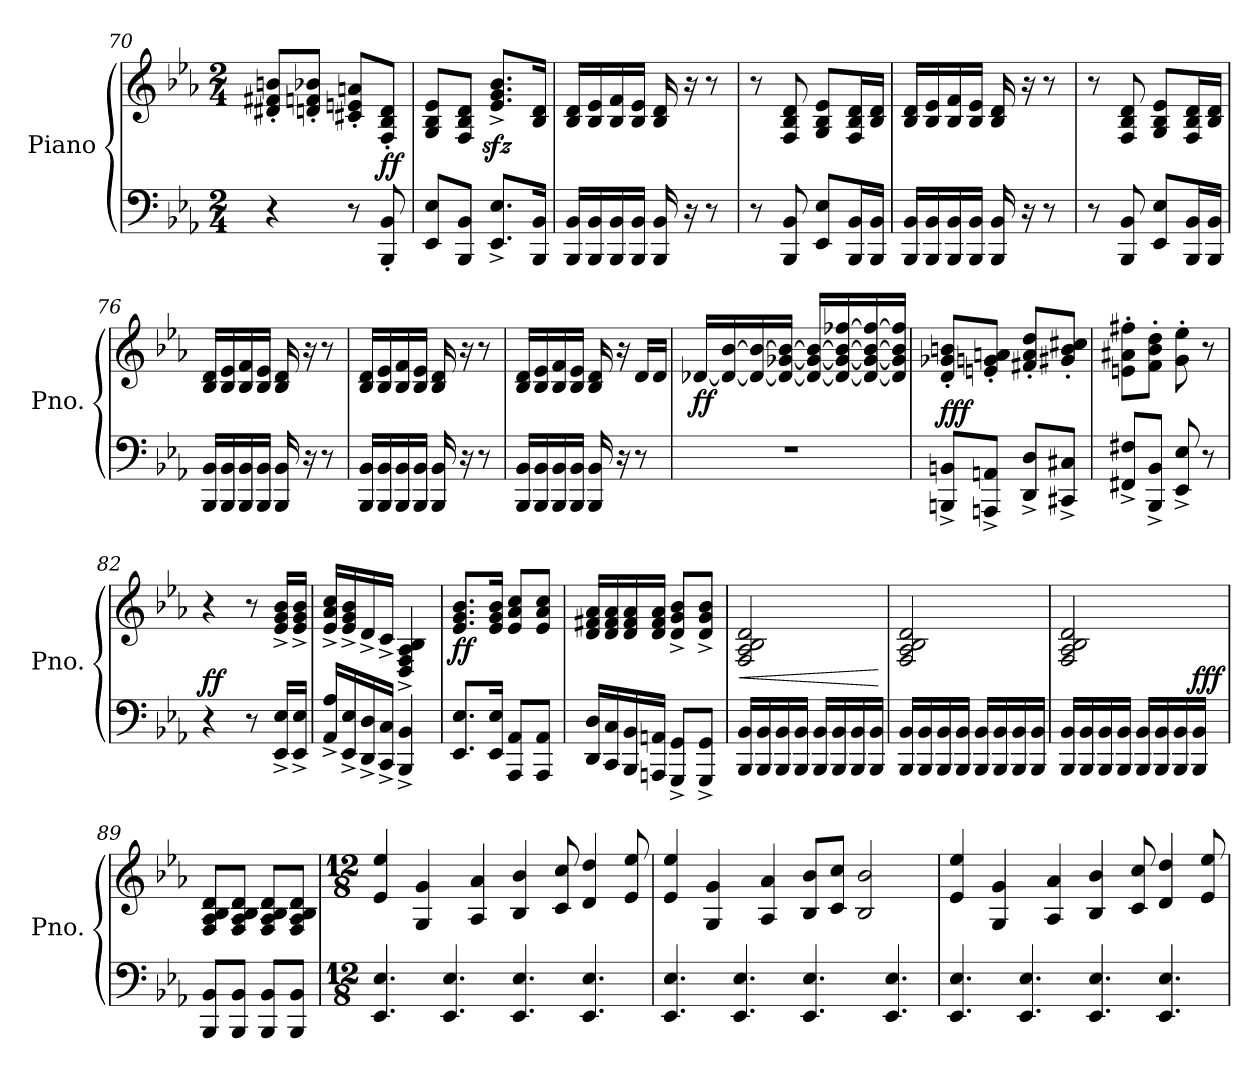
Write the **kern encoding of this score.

**kern	**kern	**dynam
*part1	*part1	*part1
*staff2	*staff1	*staff1/2
*I"Piano	*	*
*I'Pno.	*	*
*clefF4	*clefG2	*
*k[b-e-a-]	*k[b-e-a-]	*
*M2/4	*M2/4	*
=70	=70	=70
4r	8d#X/' 8f#X/' 8bn/'L	.
.	8dn/' 8fn/' 8b-X/'J	.
8r	8c#X/' 8en/' 8an/'L	.
!	!	!LO:DY:b
8BBB-/' 8BB-/'	8F/' 8B-/' 8d/'J	ff
=71	=71	=71
8EE-/ 8E-/L	8G/ 8B-/ 8e-/L	.
8BBB-/ 8BB-/J	8F/ 8B-/ 8d/J	.
8.EE-/^ 8.E-/^L	8.e-/zz<^ 8.g/zz<^ 8.b-/zz<^L	.
16BBB-/ 16BB-/Jk	16B-/ 16d/Jk	.
!!LO:PB:g=z
=72	=72	=72
16BBB-/ 16BB-/LL	16B-/ 16d/LL	.
16BBB-/ 16BB-/	16B-/ 16e-/	.
16BBB-/ 16BB-/	16B-/ 16f/	.
16BBB-/ 16BB-/JJ	16B-/ 16e-/JJ	.
16BBB-/ 16BB-/	16B-/ 16d/	.
16r	16r	.
8r	8r	.
=73	=73	=73
8r	8r	.
8BBB-/ 8BB-/	8F/ 8B-/ 8d/	.
8EE-/ 8E-/L	8G/ 8B-/ 8e-/L	.
16BBB-/ 16BB-/L	16F/ 16B-/ 16d/L	.
16BBB-/ 16BB-/JJ	16B-/ 16d/JJ	.
=74	=74	=74
16BBB-/ 16BB-/LL	16B-/ 16d/LL	.
16BBB-/ 16BB-/	16B-/ 16e-/	.
16BBB-/ 16BB-/	16B-/ 16f/	.
16BBB-/ 16BB-/JJ	16B-/ 16e-/JJ	.
16BBB-/ 16BB-/	16B-/ 16d/	.
16r	16r	.
8r	8r	.
=75	=75	=75
8r	8r	.
8BBB-/ 8BB-/	8F/ 8B-/ 8d/	.
8EE-/ 8E-/L	8G/ 8B-/ 8e-/L	.
16BBB-/ 16BB-/L	16F/ 16B-/ 16d/L	.
16BBB-/ 16BB-/JJ	16B-/ 16d/JJ	.
=76	=76	=76
16BBB-/ 16BB-/LL	16B-/ 16d/LL	.
16BBB-/ 16BB-/	16B-/ 16e-/	.
16BBB-/ 16BB-/	16B-/ 16f/	.
16BBB-/ 16BB-/JJ	16B-/ 16e-/JJ	.
16BBB-/ 16BB-/	16B-/ 16d/	.
16r	16r	.
8r	8r	.
!!LO:LB:g=z
=77	=77	=77
16BBB-/ 16BB-/LL	16B-/ 16d/LL	.
16BBB-/ 16BB-/	16B-/ 16e-/	.
16BBB-/ 16BB-/	16B-/ 16f/	.
16BBB-/ 16BB-/JJ	16B-/ 16e-/JJ	.
16BBB-/ 16BB-/	16B-/ 16d/	.
16r	16r	.
8r	8r	.
=78	=78	=78
16BBB-/ 16BB-/LL	16B-/ 16d/LL	.
16BBB-/ 16BB-/	16B-/ 16e-/	.
16BBB-/ 16BB-/	16B-/ 16f/	.
16BBB-/ 16BB-/JJ	16B-/ 16e-/JJ	.
16BBB-/ 16BB-/	16B-/ 16d/	.
16r	16r	.
8r	16d/LL	.
.	16d/JJ	.
=79	=79	=79
!	!	!LO:DY:b
2r	[16d-X/LL	ff
.	16d-/_ [16b-/	.
.	16d-/_ 16b-/_	.
.	16d-/_ [16g-X/ 16b-/_JJ	.
.	16d-/_ 16g-/_ 16b-/_LL	.
.	16d-/_ 16g-/_ 16b-/_ [16ff-X/	.
.	16d-/_ 16g-/_ 16b-/_ 16ff-/_	.
.	16d-/] 16g-/] 16b-/] 16ff-/]JJ	.
=80	=80	=80
!	!	!LO:DY:a=2
8BBBn/^ 8BBn/^L	8d/' 8g-X/' 8bn/'L	fff
8AAAn/^ 8AAn/^J	8en/' 8gn/' 8an/'J	.
8DD/^ 8D/^L	8f#X/' 8a/' 8dd/'L	.
8CC#X/^ 8C#X/^J	8g#X/' 8b/' 8cc#X/'J	.
!!LO:LB:g=z
=81	=81	=81
8FF#X/^ 8F#X/^L	8en\' 8a#X\' 8ff#X\'L	.
8BBB-/^ 8BB-/^J	8f\' 8b-\' 8dd\'J	.
8EE-/^ 8E-/^	8g\' 8ee-\'	.
8r	8r	.
=82	=82	=82
!	!	!LO:DY:a=2
4r	4r	ff
8r	8r	.
16EE-/^ 16E-/^LL	16e-/^ 16g/^ 16b-/^LL	.
16EE-/^ 16E-/^JJ	16e-/^ 16g/^ 16b-/^JJ	.
=83	=83	=83
16AA-/^ 16A-/^LL	16e-/^ 16a-/^ 16cc/^LL	.
16EE-/^ 16E-/^	16e-/^ 16g/^ 16b-/^	.
16DD/^ 16D/^	16d^/	.
16CC/^ 16C/^JJ	16c^/JJ	.
4BBB-/^ 4BB-/^	4D/^ 4F/^ 4A-/^ 4B-/^	.
=84	=84	=84
!	!	!LO:DY:b
8.EE-/ 8.E-/L	8.e-/ 8.g/ 8.b-/L	ff
16EE-/ 16E-/Jk	16e-/ 16g/ 16b-/Jk	.
8AAA-/ 8AA-/L	8e-/ 8a-/ 8cc/L	.
8AAA-/ 8AA-/J	8e-/ 8a-/ 8cc/J	.
=85	=85	=85
16DD/ 16D/LL	16d/ 16f#X/ 16a-/LL	.
16CC/ 16C/	16d/ 16f#/ 16a-/	.
16BBB-/ 16BB-/	16d/ 16f#/ 16a-/	.
16AAAn/ 16AAn/JJ	16d/ 16f#/ 16a-/JJ	.
8GGG/^ 8GG/^L	8d/^ 8g/^ 8b-/^L	.
8GGG/^ 8GG/^J	8d/^ 8g/^ 8b-/^J	.
!!LO:LB:g=z
=86	=86	=86
!	!	!LO:HP:b
16BBB-/ 16BB-/LL	2F/ 2A-/ 2B-/ 2d/	<
16BBB-/ 16BB-/	.	.
16BBB-/ 16BB-/	.	.
16BBB-/ 16BB-/JJ	.	.
16BBB-/ 16BB-/LL	.	.
16BBB-/ 16BB-/	.	.
16BBB-/ 16BB-/	.	.
16BBB-/ 16BB-/JJ	.	.
.	.	[
=87	=87	=87
16BBB-/ 16BB-/LL	2F/ 2A-/ 2B-/ 2d/	.
16BBB-/ 16BB-/	.	.
16BBB-/ 16BB-/	.	.
16BBB-/ 16BB-/JJ	.	.
16BBB-/ 16BB-/LL	.	.
16BBB-/ 16BB-/	.	.
16BBB-/ 16BB-/	.	.
16BBB-/ 16BB-/JJ	.	.
=88	=88	=88
16BBB-/ 16BB-/LL	2F/ 2A-/ 2B-/ 2d/	.
16BBB-/ 16BB-/	.	.
16BBB-/ 16BB-/	.	.
16BBB-/ 16BB-/JJ	.	.
16BBB-/ 16BB-/LL	.	.
16BBB-/ 16BB-/	.	.
16BBB-/ 16BB-/	.	.
!	!	!LO:DY:a=2
16BBB-/ 16BB-/JJ	.	fff
=89	=89	=89
8BBB-/ 8BB-/L	8F/ 8A-/ 8B-/ 8d/L	.
8BBB-/ 8BB-/J	8F/ 8A-/ 8B-/ 8d/J	.
8BBB-/ 8BB-/L	8F/ 8A-/ 8B-/ 8d/L	.
8BBB-/ 8BB-/J	8F/ 8A-/ 8B-/ 8d/J	.
!!LO:LB:g=z
=90	=90	=90
*M12/8	*M12/8	*
*	*MM205	*
4.EE-/ 4.E-/	4e-/ 4ee-/	.
.	4G/ 4g/	.
4.EE-/ 4.E-/	.	.
.	4A-/ 4a-/	.
4.EE-/ 4.E-/	4B-/ 4b-/	.
.	8c/ 8cc/	.
4.EE-/ 4.E-/	4d/ 4dd/	.
.	8e-/ 8ee-/	.
=91	=91	=91
4.EE-/ 4.E-/	4e-/ 4ee-/	.
.	4G/ 4g/	.
4.EE-/ 4.E-/	.	.
.	4A-/ 4a-/	.
4.EE-/ 4.E-/	8B-/ 8b-/L	.
.	8c/ 8cc/J	.
.	2B-/ 2b-/	.
4.EE-/ 4.E-/	.	.
=92	=92	=92
4.EE-/ 4.E-/	4e-/ 4ee-/	.
.	4G/ 4g/	.
4.EE-/ 4.E-/	.	.
.	4A-/ 4a-/	.
4.EE-/ 4.E-/	4B-/ 4b-/	.
.	8c/ 8cc/	.
4.EE-/ 4.E-/	4d/ 4dd/	.
.	8e-/ 8ee-/	.
=	=	=
*-	*-	*-
